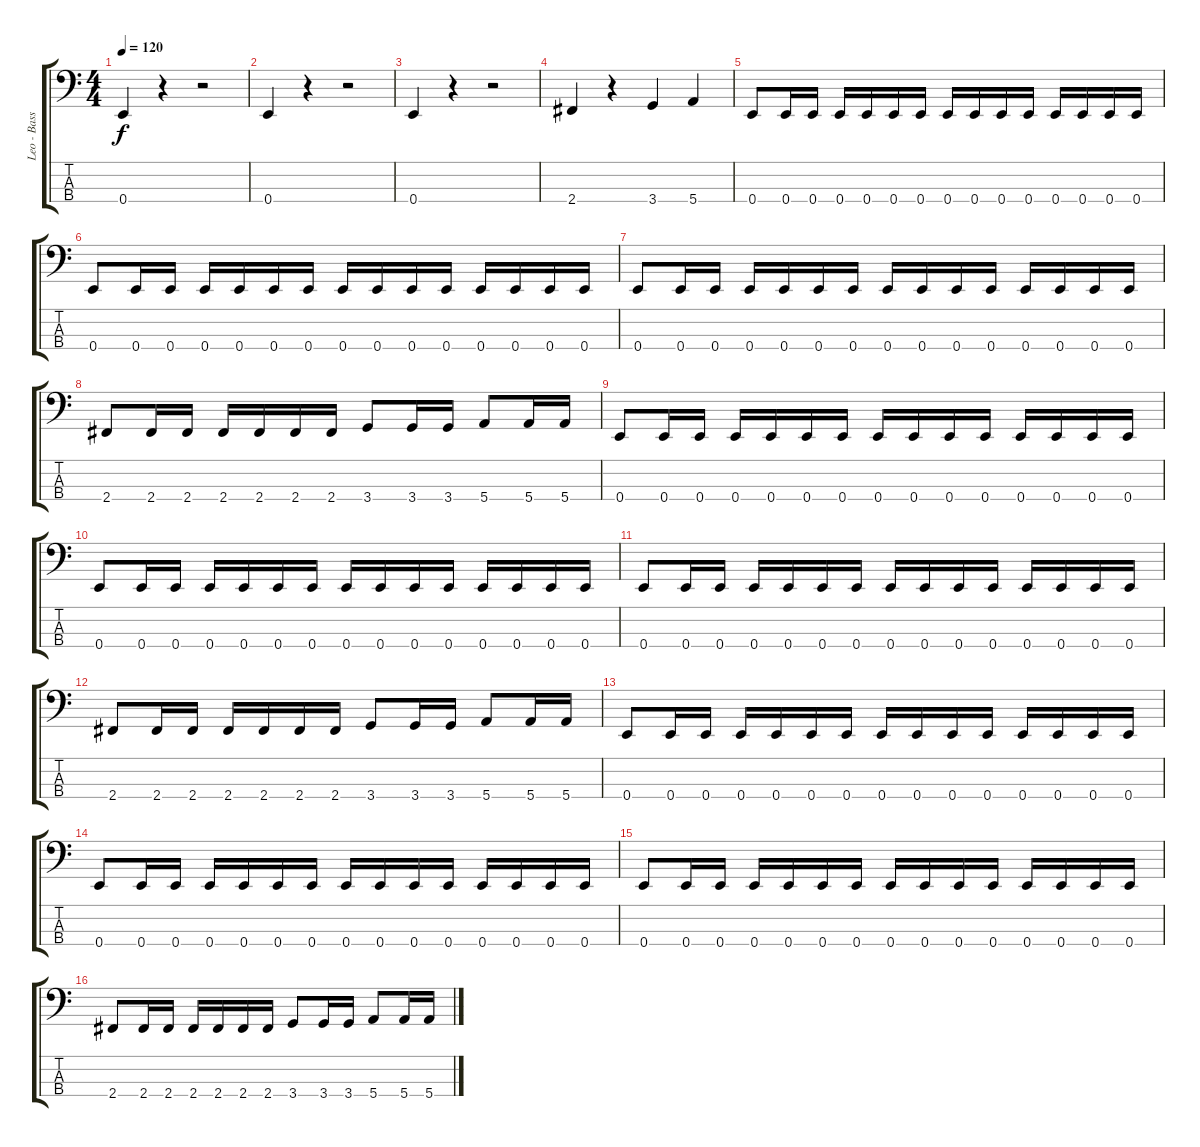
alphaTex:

\track ("Leo - Bass" "Leo - Bass") {instrument electricbassfinger}
\staff {score tabs}
\tuning (G2 D2 A1 E1) {hide}
\ts (4 4)
\tempo 120
\clef f4
\ks c
0.4.4{dy f instrument electricbassfinger} r.4 r.2 |
0.4.4 r.4 r.2 |
0.4.4 r.4 r.2 |
2.4.4 r.4 3.4.4 5.4.4 |
0.4.8 0.4.16 0.4.16 0.4.16 0.4.16 0.4.16 0.4.16 0.4.16 0.4.16 0.4.16 0.4.16 0.4.16 0.4.16 0.4.16 0.4.16 |
0.4.8 0.4.16 0.4.16 0.4.16 0.4.16 0.4.16 0.4.16 0.4.16 0.4.16 0.4.16 0.4.16 0.4.16 0.4.16 0.4.16 0.4.16 |
0.4.8 0.4.16 0.4.16 0.4.16 0.4.16 0.4.16 0.4.16 0.4.16 0.4.16 0.4.16 0.4.16 0.4.16 0.4.16 0.4.16 0.4.16 |
2.4.8 2.4.16 2.4.16 2.4.16 2.4.16 2.4.16 2.4.16 3.4.8 3.4.16 3.4.16 5.4.8 5.4.16 5.4.16 |
0.4.8 0.4.16 0.4.16 0.4.16 0.4.16 0.4.16 0.4.16 0.4.16 0.4.16 0.4.16 0.4.16 0.4.16 0.4.16 0.4.16 0.4.16 |
0.4.8 0.4.16 0.4.16 0.4.16 0.4.16 0.4.16 0.4.16 0.4.16 0.4.16 0.4.16 0.4.16 0.4.16 0.4.16 0.4.16 0.4.16 |
0.4.8 0.4.16 0.4.16 0.4.16 0.4.16 0.4.16 0.4.16 0.4.16 0.4.16 0.4.16 0.4.16 0.4.16 0.4.16 0.4.16 0.4.16 |
2.4.8 2.4.16 2.4.16 2.4.16 2.4.16 2.4.16 2.4.16 3.4.8 3.4.16 3.4.16 5.4.8 5.4.16 5.4.16 |
0.4.8 0.4.16 0.4.16 0.4.16 0.4.16 0.4.16 0.4.16 0.4.16 0.4.16 0.4.16 0.4.16 0.4.16 0.4.16 0.4.16 0.4.16 |
0.4.8 0.4.16 0.4.16 0.4.16 0.4.16 0.4.16 0.4.16 0.4.16 0.4.16 0.4.16 0.4.16 0.4.16 0.4.16 0.4.16 0.4.16 |
0.4.8 0.4.16 0.4.16 0.4.16 0.4.16 0.4.16 0.4.16 0.4.16 0.4.16 0.4.16 0.4.16 0.4.16 0.4.16 0.4.16 0.4.16 |
2.4.8 2.4.16 2.4.16 2.4.16 2.4.16 2.4.16 2.4.16 3.4.8 3.4.16 3.4.16 5.4.8 5.4.16 5.4.16
